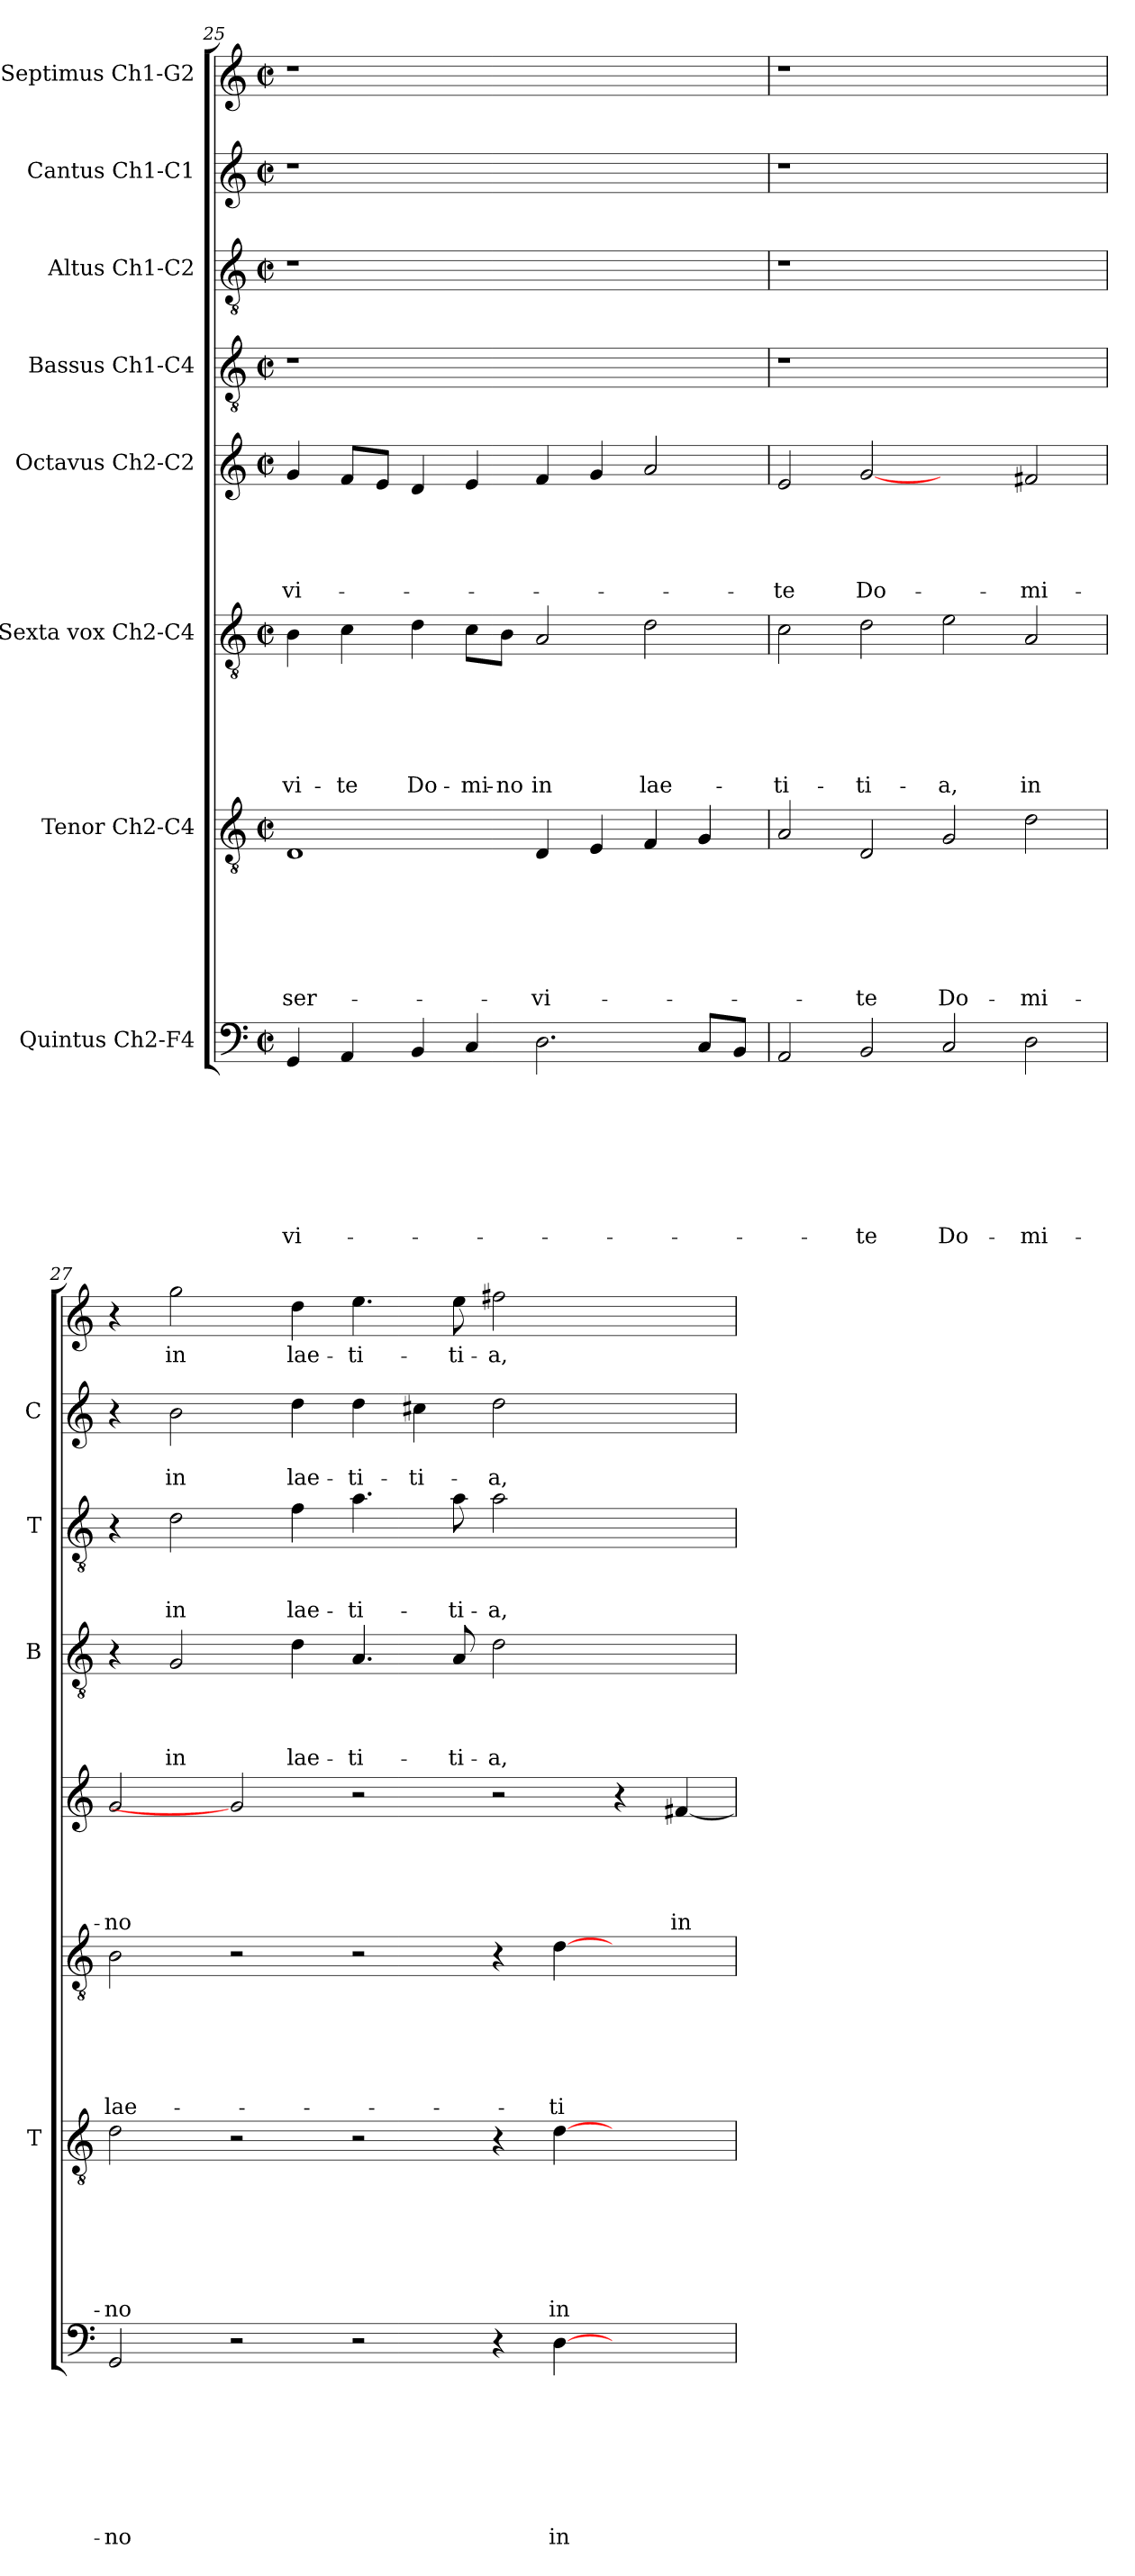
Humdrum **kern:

**kern	**text	**text	**text	**text	**text	**text	**text	**text	**kern	**text	**text	**text	**text	**text	**text	**text	**kern	**text	**text	**text	**text	**text	**text	**kern	**text	**text	**text	**text	**text	**kern	**text	**text	**text	**text	**kern	**text	**text	**text	**kern	**text	**text	**kern	**text
*part8	*part8	*part8	*part8	*part8	*part8	*part8	*part8	*part8	*part7	*part7	*part7	*part7	*part7	*part7	*part7	*part7	*part6	*part6	*part6	*part6	*part6	*part6	*part6	*part5	*part5	*part5	*part5	*part5	*part5	*part4	*part4	*part4	*part4	*part4	*part3	*part3	*part3	*part3	*part2	*part2	*part2	*part1	*part1
*staff8	*staff8	*staff8	*staff8	*staff8	*staff8	*staff8	*staff8	*staff8	*staff7	*staff7	*staff7	*staff7	*staff7	*staff7	*staff7	*staff7	*staff6	*staff6	*staff6	*staff6	*staff6	*staff6	*staff6	*staff5	*staff5	*staff5	*staff5	*staff5	*staff5	*staff4	*staff4	*staff4	*staff4	*staff4	*staff3	*staff3	*staff3	*staff3	*staff2	*staff2	*staff2	*staff1	*staff1
*I"Quintus Ch2-F4	*	*	*	*	*	*	*	*	*I"Tenor Ch2-C4	*	*	*	*	*	*	*	*I"Sexta vox  Ch2-C4	*	*	*	*	*	*	*I"Octavus Ch2-C2	*	*	*	*	*	*I"Bassus  Ch1-C4	*	*	*	*	*I"Altus Ch1-C2	*	*	*	*I"Cantus Ch1-C1	*	*	*I"Septimus Ch1-G2	*
*	*	*	*	*	*	*	*	*	*I'T	*	*	*	*	*	*	*	*	*	*	*	*	*	*	*	*	*	*	*	*	*I'B	*	*	*	*	*I'T	*	*	*	*I'C	*	*	*	*
!!LO:LB:g=z
*clefF4	*	*	*	*	*	*	*	*	*clefGv2	*	*	*	*	*	*	*	*clefGv2	*	*	*	*	*	*	*clefG2	*	*	*	*	*	*clefGv2	*	*	*	*	*clefGv2	*	*	*	*clefG2	*	*	*clefG2	*
*k[]	*	*	*	*	*	*	*	*	*k[]	*	*	*	*	*	*	*	*k[]	*	*	*	*	*	*	*k[]	*	*	*	*	*	*k[]	*	*	*	*	*k[]	*	*	*	*k[]	*	*	*k[]	*
*C:	*	*	*	*	*	*	*	*	*C:	*	*	*	*	*	*	*	*C:	*	*	*	*	*	*	*C:	*	*	*	*	*	*C:	*	*	*	*	*C:	*	*	*	*C:	*	*	*C:	*
*M2/2	*	*	*	*	*	*	*	*	*M2/2	*	*	*	*	*	*	*	*M2/2	*	*	*	*	*	*	*M2/2	*	*	*	*	*	*M2/2	*	*	*	*	*M2/2	*	*	*	*M2/2	*	*	*M2/2	*
*met(c|)	*	*	*	*	*	*	*	*	*met(c|)	*	*	*	*	*	*	*	*met(c|)	*	*	*	*	*	*	*met(c|)	*	*	*	*	*	*met(c|)	*	*	*	*	*met(c|)	*	*	*	*met(c|)	*	*	*met(c|)	*
=25	=25	=25	=25	=25	=25	=25	=25	=25	=25	=25	=25	=25	=25	=25	=25	=25	=25	=25	=25	=25	=25	=25	=25	=25	=25	=25	=25	=25	=25	=25	=25	=25	=25	=25	=25	=25	=25	=25	=25	=25	=25	=25	=25
!	!	!	!	!	!	!	!	!LO:LY:b	!	!	!	!	!	!	!	!LO:LY:b	!	!	!	!	!	!	!LO:LY:b	!	!	!	!	!	!LO:LY:b	!	!	!	!	!	!	!	!	!	!	!	!	!	!
4GG/	.	.	.	.	.	.	.	-vi-	1D	.	.	.	.	.	.	ser-	4B\	.	.	.	.	.	-vi-	4g/	.	.	.	.	-vi-	1r	.	.	.	.	1r	.	.	.	1r	.	.	1r	.
!	!	!	!	!	!	!	!	!	!	!	!	!	!	!	!	!	!	!	!	!	!	!	!LO:LY:b	!	!	!	!	!	!	!	!	!	!	!	!	!	!	!	!	!	!	!	!
4AA/	.	.	.	.	.	.	.	.	.	.	.	.	.	.	.	.	4c\	.	.	.	.	.	-te	8f/L	.	.	.	.	.	.	.	.	.	.	.	.	.	.	.	.	.	.	.
.	.	.	.	.	.	.	.	.	.	.	.	.	.	.	.	.	.	.	.	.	.	.	.	8e/J	.	.	.	.	.	.	.	.	.	.	.	.	.	.	.	.	.	.	.
!	!	!	!	!	!	!	!	!	!	!	!	!	!	!	!	!	!	!	!	!	!	!	!LO:LY:b	!	!	!	!	!	!	!	!	!	!	!	!	!	!	!	!	!	!	!	!
4BB/	.	.	.	.	.	.	.	.	.	.	.	.	.	.	.	.	4d\	.	.	.	.	.	Do-	4d/	.	.	.	.	.	.	.	.	.	.	.	.	.	.	.	.	.	.	.
!	!	!	!	!	!	!	!	!	!	!	!	!	!	!	!	!	!	!	!	!	!	!	!LO:LY:b	!	!	!	!	!	!	!	!	!	!	!	!	!	!	!	!	!	!	!	!
4C/	.	.	.	.	.	.	.	.	.	.	.	.	.	.	.	.	8c\L	.	.	.	.	.	-mi-	4e/	.	.	.	.	.	.	.	.	.	.	.	.	.	.	.	.	.	.	.
!	!	!	!	!	!	!	!	!	!	!	!	!	!	!	!	!	!	!	!	!	!	!	!LO:LY:b	!	!	!	!	!	!	!	!	!	!	!	!	!	!	!	!	!	!	!	!
.	.	.	.	.	.	.	.	.	.	.	.	.	.	.	.	.	8B\J	.	.	.	.	.	-no	.	.	.	.	.	.	.	.	.	.	.	.	.	.	.	.	.	.	.	.
!	!	!	!	!	!	!	!	!	!	!	!	!	!	!	!	!LO:LY:b	!	!	!	!	!	!	!LO:LY:b	!	!	!	!	!	!	!	!	!	!	!	!	!	!	!	!	!	!	!	!
2.D\	.	.	.	.	.	.	.	.	4D/	.	.	.	.	.	.	-vi-	2A/	.	.	.	.	.	in	4f/	.	.	.	.	.	1ryy	.	.	.	.	1ryy	.	.	.	1ryy	.	.	1ryy	.
.	.	.	.	.	.	.	.	.	4E/	.	.	.	.	.	.	.	.	.	.	.	.	.	.	4g/	.	.	.	.	.	.	.	.	.	.	.	.	.	.	.	.	.	.	.
!	!	!	!	!	!	!	!	!	!	!	!	!	!	!	!	!	!	!	!	!	!	!	!LO:LY:b	!	!	!	!	!	!	!	!	!	!	!	!	!	!	!	!	!	!	!	!
.	.	.	.	.	.	.	.	.	4F/	.	.	.	.	.	.	.	2d\	.	.	.	.	.	lae-	2a/	.	.	.	.	.	.	.	.	.	.	.	.	.	.	.	.	.	.	.
8C/L	.	.	.	.	.	.	.	.	4G/	.	.	.	.	.	.	.	.	.	.	.	.	.	.	.	.	.	.	.	.	.	.	.	.	.	.	.	.	.	.	.	.	.	.
8BB/J	.	.	.	.	.	.	.	.	.	.	.	.	.	.	.	.	.	.	.	.	.	.	.	.	.	.	.	.	.	.	.	.	.	.	.	.	.	.	.	.	.	.	.
=26	=26	=26	=26	=26	=26	=26	=26	=26	=26	=26	=26	=26	=26	=26	=26	=26	=26	=26	=26	=26	=26	=26	=26	=26	=26	=26	=26	=26	=26	=26	=26	=26	=26	=26	=26	=26	=26	=26	=26	=26	=26	=26	=26
!	!	!	!	!	!	!	!	!	!	!	!	!	!	!	!	!	!	!	!	!	!	!	!LO:LY:b	!	!	!	!	!	!LO:LY:b	!	!	!	!	!	!	!	!	!	!	!	!	!	!
2AA/	.	.	.	.	.	.	.	.	2A/	.	.	.	.	.	.	.	2c\	.	.	.	.	.	-ti-	2e/	.	.	.	.	-te	1r	.	.	.	.	1r	.	.	.	1r	.	.	1r	.
!	!	!	!	!	!	!	!	!LO:LY:b	!	!	!	!	!	!	!	!LO:LY:b	!	!	!	!	!	!	!LO:LY:b	!	!	!	!	!	!LO:LY:b	!	!	!	!	!	!	!	!	!	!	!	!	!	!
2BB/	.	.	.	.	.	.	.	-te	2D/	.	.	.	.	.	.	-te	2d\	.	.	.	.	.	-ti-	[2g	.	.	.	.	Do-	.	.	.	.	.	.	.	.	.	.	.	.	.	.
!	!	!	!	!	!	!	!	!LO:LY:b	!	!	!	!	!	!	!	!LO:LY:b	!	!	!	!	!	!	!LO:LY:b	!	!	!	!	!	!	!	!	!	!	!	!	!	!	!	!	!	!	!	!
2C/	.	.	.	.	.	.	.	Do-	2G/	.	.	.	.	.	.	Do-	2e\	.	.	.	.	.	-a,	2ryy	.	.	.	.	.	1ryy	.	.	.	.	1ryy	.	.	.	1ryy	.	.	1ryy	.
!	!	!	!	!	!	!	!	!LO:LY:b	!	!	!	!	!	!	!	!LO:LY:b	!	!	!	!	!	!	!LO:LY:b	!	!	!	!	!	!LO:LY:b	!	!	!	!	!	!	!	!	!	!	!	!	!	!
2D\	.	.	.	.	.	.	.	-mi-	2d\	.	.	.	.	.	.	-mi-	2A/	.	.	.	.	.	in	2f#X/	.	.	.	.	-mi-	.	.	.	.	.	.	.	.	.	.	.	.	.	.
=27	=27	=27	=27	=27	=27	=27	=27	=27	=27	=27	=27	=27	=27	=27	=27	=27	=27	=27	=27	=27	=27	=27	=27	=27	=27	=27	=27	=27	=27	=27	=27	=27	=27	=27	=27	=27	=27	=27	=27	=27	=27	=27	=27
!	!	!	!	!	!	!	!	!LO:LY:b	!	!	!	!	!	!	!	!LO:LY:b	!	!	!	!	!	!	!LO:LY:b	!	!	!	!	!	!LO:LY:b	!	!	!	!	!	!	!	!	!	!	!	!	!	!
2GG/	.	.	.	.	.	.	.	-no	2d\	.	.	.	.	.	.	-no	2B\	.	.	.	.	.	lae-	2g/	.	.	.	.	-no	4r	.	.	.	.	4r	.	.	.	4r	.	.	4r	.
!	!	!	!	!	!	!	!	!	!	!	!	!	!	!	!	!	!	!	!	!	!	!	!	!	!	!	!	!	!	!	!	!	!	!LO:LY:b	!	!	!	!LO:LY:b	!	!	!LO:LY:b	!	!LO:LY:b
.	.	.	.	.	.	.	.	.	.	.	.	.	.	.	.	.	.	.	.	.	.	.	.	.	.	.	.	.	.	2G/	.	.	.	in	2d\	.	.	in	2b\	.	in	2gg\	in
2r	.	.	.	.	.	.	.	.	2r	.	.	.	.	.	.	.	2r	.	.	.	.	.	.	2g]	.	.	.	.	.	.	.	.	.	.	.	.	.	.	.	.	.	.	.
!	!	!	!	!	!	!	!	!	!	!	!	!	!	!	!	!	!	!	!	!	!	!	!	!	!	!	!	!	!	!	!	!	!	!LO:LY:b	!	!	!	!LO:LY:b	!	!	!LO:LY:b	!	!LO:LY:b
.	.	.	.	.	.	.	.	.	.	.	.	.	.	.	.	.	.	.	.	.	.	.	.	.	.	.	.	.	.	4d\	.	.	.	lae-	4f\	.	.	lae-	4dd\	.	lae-	4dd\	lae-
!	!	!	!	!	!	!	!	!	!	!	!	!	!	!	!	!	!	!	!	!	!	!	!	!	!	!	!	!	!	!	!	!	!	!LO:LY:b	!	!	!	!LO:LY:b	!	!	!LO:LY:b	!	!LO:LY:b
2r	.	.	.	.	.	.	.	.	2r	.	.	.	.	.	.	.	2r	.	.	.	.	.	.	2r	.	.	.	.	.	4.A/	.	.	.	-ti-	4.a\	.	.	-ti-	4dd\	.	-ti-	4.ee\	-ti-
!	!	!	!	!	!	!	!	!	!	!	!	!	!	!	!	!	!	!	!	!	!	!	!	!	!	!	!	!	!	!	!	!	!	!	!	!	!	!	!	!	!LO:LY:b	!	!
.	.	.	.	.	.	.	.	.	.	.	.	.	.	.	.	.	.	.	.	.	.	.	.	.	.	.	.	.	.	.	.	.	.	.	.	.	.	.	4cc#X\	.	-ti-	.	.
!	!	!	!	!	!	!	!	!	!	!	!	!	!	!	!	!	!	!	!	!	!	!	!	!	!	!	!	!	!	!	!	!	!	!LO:LY:b	!	!	!	!LO:LY:b	!	!	!	!	!LO:LY:b
.	.	.	.	.	.	.	.	.	.	.	.	.	.	.	.	.	.	.	.	.	.	.	.	.	.	.	.	.	.	8A/	.	.	.	-ti-	8a\	.	.	-ti-	.	.	.	8ee\	-ti-
!	!	!	!	!	!	!	!	!	!	!	!	!	!	!	!	!	!	!	!	!	!	!	!	!	!	!	!	!	!	!	!	!	!	!LO:LY:b	!	!	!	!LO:LY:b	!	!	!LO:LY:b	!	!LO:LY:b
4r	.	.	.	.	.	.	.	.	4r	.	.	.	.	.	.	.	4r	.	.	.	.	.	.	2r	.	.	.	.	.	2d\	.	.	.	-a,	2a\	.	.	-a,	2dd\	.	-a,	2ff#X\	-a,
!	!	!	!	!	!	!	!	!LO:LY:b	!	!	!	!	!	!	!	!LO:LY:b	!	!	!	!	!	!	!LO:LY:b	!	!	!	!	!	!	!	!	!	!	!	!	!	!	!	!	!	!	!	!
[4D\	.	.	.	.	.	.	.	in	[4d\	.	.	.	.	.	.	in	[4d\	.	.	.	.	.	-ti-	.	.	.	.	.	.	.	.	.	.	.	.	.	.	.	.	.	.	.	.
2ryy	.	.	.	.	.	.	.	.	2ryy	.	.	.	.	.	.	.	2ryy	.	.	.	.	.	.	4r	.	.	.	.	.	2ryy	.	.	.	.	2ryy	.	.	.	2ryy	.	.	2ryy	.
!	!	!	!	!	!	!	!	!	!	!	!	!	!	!	!	!	!	!	!	!	!	!	!	!	!	!	!	!	!LO:LY:b	!	!	!	!	!	!	!	!	!	!	!	!	!	!
.	.	.	.	.	.	.	.	.	.	.	.	.	.	.	.	.	.	.	.	.	.	.	.	[4f#X/	.	.	.	.	in	.	.	.	.	.	.	.	.	.	.	.	.	.	.
=	=	=	=	=	=	=	=	=	=	=	=	=	=	=	=	=	=	=	=	=	=	=	=	=	=	=	=	=	=	=	=	=	=	=	=	=	=	=	=	=	=	=	=
*-	*-	*-	*-	*-	*-	*-	*-	*-	*-	*-	*-	*-	*-	*-	*-	*-	*-	*-	*-	*-	*-	*-	*-	*-	*-	*-	*-	*-	*-	*-	*-	*-	*-	*-	*-	*-	*-	*-	*-	*-	*-	*-	*-
